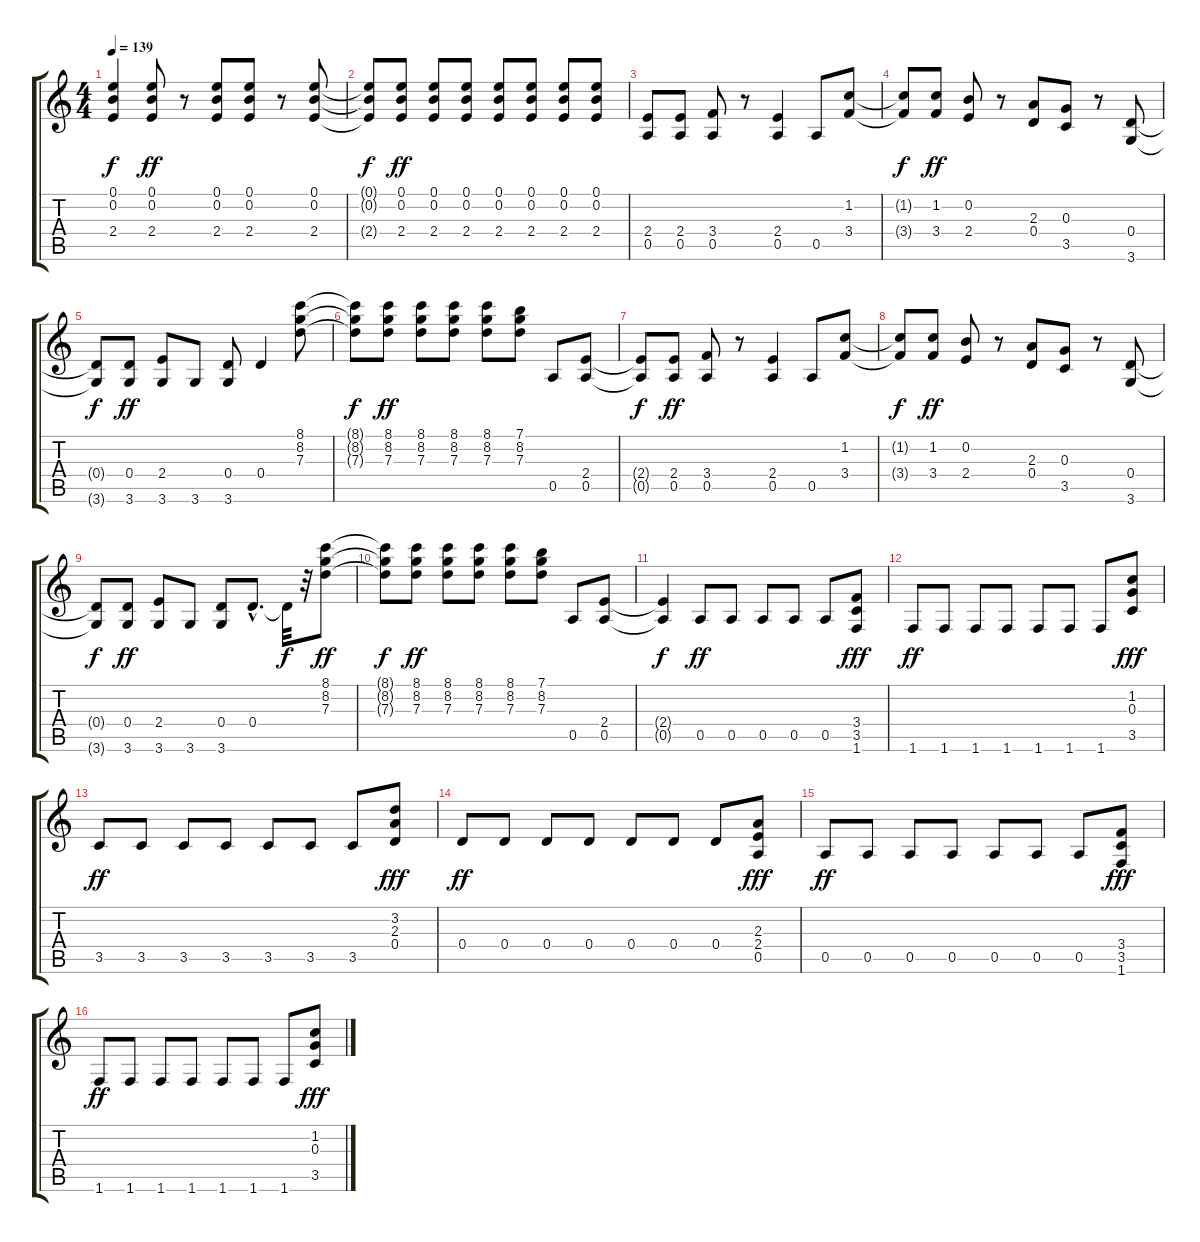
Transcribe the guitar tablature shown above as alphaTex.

\track "" {instrument distortionguitar}
\staff {score tabs}
\tuning (E4 B3 G3 D3 A2 E2) {hide}
\ts (4 4)
\tempo 139
\clef g2
\ks c
(0.1{t} 0.2{t} 2.4{t}).4{dy f} (0.1 0.2 2.4).8{dy ff} r.8 (0.1 0.2 2.4).8 (0.1 0.2 2.4).8 r.8 (0.1 0.2 2.4).8 |
(0.1{t} 0.2{t} 2.4{t}).8{dy f} (0.1 0.2 2.4).8{dy ff} (0.1 0.2 2.4).8 (0.1 0.2 2.4).8 (0.1 0.2 2.4).8 (0.1 0.2 2.4).8 (0.1 0.2 2.4).8 (0.1 0.2 2.4).8 |
(2.4 0.5).8 (2.4 0.5).8 (3.4 0.5).8 r.8 (2.4 0.5).4 0.5.8 (1.2 3.4).8 |
(1.2{t} 3.4{t}).8{dy f} (1.2 3.4).8{dy ff} (0.2 2.4).8 r.8 (2.3 0.4).8 (0.3 3.5).8 r.8 (0.4 3.6).8 |
(0.4{t} 3.6{t}).8{dy f} (0.4 3.6).8{dy ff} (2.4 3.6).8 3.6.8 (0.4 3.6).8 0.4.4 (8.1 8.2 7.3).8 |
(8.1{t} 8.2{t} 7.3{t}).8{dy f} (8.1 8.2 7.3).8{dy ff} (8.1 8.2 7.3).8 (8.1 8.2 7.3).8 (8.1 8.2 7.3).8 (7.1 8.2 7.3).8 0.5.8 (2.4 0.5).8 |
(2.4{t} 0.5{t}).8{dy f} (2.4 0.5).8{dy ff} (3.4 0.5).8 r.8 (2.4 0.5).4 0.5.8 (1.2 3.4).8 |
(1.2{t} 3.4{t}).8{dy f} (1.2 3.4).8{dy ff} (0.2 2.4).8 r.8 (2.3 0.4).8 (0.3 3.5).8 r.8 (0.4 3.6).8 |
(0.4{t} 3.6{t}).8{dy f} (0.4 3.6).8{dy ff} (2.4 3.6).8 3.6.8 (0.4 3.6).8 0.4{hac}.8{d} 0.4{t}.32{dy f} r.32 (8.1 8.2 7.3).8{dy ff} |
(8.1{t} 8.2{t} 7.3{t}).8{dy f} (8.1 8.2 7.3).8{dy ff} (8.1 8.2 7.3).8 (8.1 8.2 7.3).8 (8.1 8.2 7.3).8 (7.1 8.2 7.3).8 0.5.8 (2.4 0.5).8 |
(2.4{t} 0.5{t}).4{dy f} 0.5.8{dy ff} 0.5.8 0.5.8 0.5.8 0.5.8 (3.4 3.5 1.6).8{dy fff} |
1.6.8{dy ff} 1.6.8 1.6.8 1.6.8 1.6.8 1.6.8 1.6.8 (1.2 0.3 3.5).8{dy fff} |
3.5.8{dy ff} 3.5.8 3.5.8 3.5.8 3.5.8 3.5.8 3.5.8 (3.2 2.3 0.4).8{dy fff} |
0.4.8{dy ff} 0.4.8 0.4.8 0.4.8 0.4.8 0.4.8 0.4.8 (2.3 2.4 0.5).8{dy fff} |
0.5.8{dy ff} 0.5.8 0.5.8 0.5.8 0.5.8 0.5.8 0.5.8 (3.4 3.5 1.6).8{dy fff} |
1.6.8{dy ff} 1.6.8 1.6.8 1.6.8 1.6.8 1.6.8 1.6.8 (1.2 0.3 3.5).8{dy fff}
